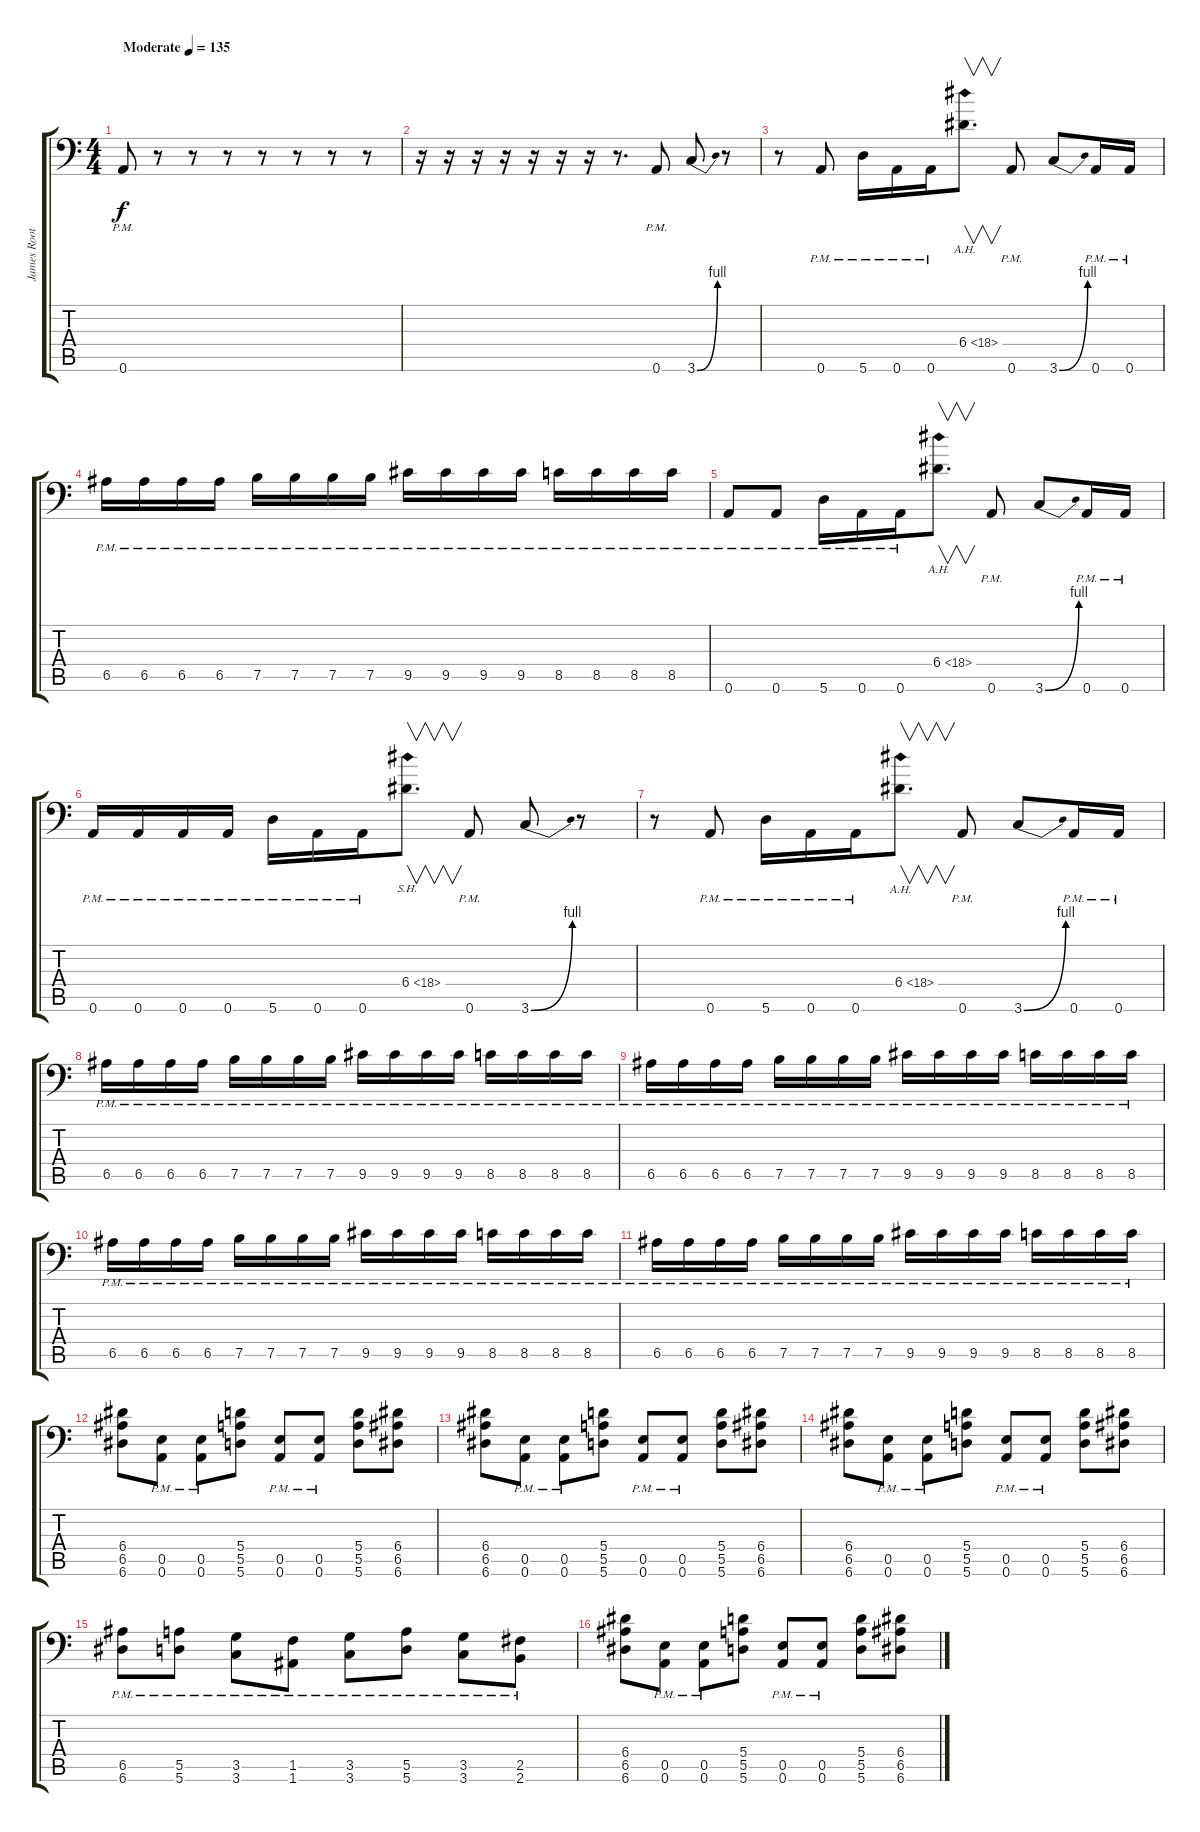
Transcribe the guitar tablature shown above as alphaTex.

\track ("James Root" "James Root") {instrument distortionguitar}
\staff {score tabs}
\tuning (B3 Gb3 D3 A2 E2 A1) {hide}
\ts (4 4)
\tempo (135 "Moderate")
\clef f4
\ks c
0.6{pm}.8{dy f instrument distortionguitar} r.8 r.8 r.8 r.8 r.8 r.8 r.8 |
r.16 r.16 r.16 r.16 r.16 r.16 r.16 r.8{d} 0.6{pm}.8 3.6{be (bend 0 0 60 4)}.8 r.8 |
r.8 0.6{pm}.8 5.6{pm}.16 0.6{pm}.16 0.6{pm}.16 6.4{ah 12}.8{v d} 0.6{pm}.8 3.6{be (bend 0 0 60 4)}.8 0.6{pm}.16 0.6{pm}.16 |
6.5{pm}.16 6.5{pm}.16 6.5{pm}.16 6.5{pm}.16 7.5{pm}.16 7.5{pm}.16 7.5{pm}.16 7.5{pm}.16 9.5{pm}.16 9.5{pm}.16 9.5{pm}.16 9.5{pm}.16 8.5{pm}.16 8.5{pm}.16 8.5{pm}.16 8.5{pm}.16 |
0.6{pm}.8 0.6{pm}.8 5.6{pm}.16 0.6{pm}.16 0.6{pm}.16 6.4{ah 12}.8{v d} 0.6{pm}.8 3.6{be (bend 0 0 60 4)}.8 0.6{pm}.16 0.6{pm}.16 |
0.6{pm}.16 0.6{pm}.16 0.6{pm}.16 0.6{pm}.16 5.6{pm}.16 0.6{pm}.16 0.6{pm}.16 6.4{sh 12}.8{v d} 0.6{pm}.8 3.6{be (bend 0 0 60 4)}.8 r.8 |
r.8 0.6{pm}.8 5.6{pm}.16 0.6{pm}.16 0.6{pm}.16 6.4{ah 12}.8{v d} 0.6{pm}.8 3.6{be (bend 0 0 60 4)}.8 0.6{pm}.16 0.6{pm}.16 |
6.5{pm}.16 6.5{pm}.16 6.5{pm}.16 6.5{pm}.16 7.5{pm}.16 7.5{pm}.16 7.5{pm}.16 7.5{pm}.16 9.5{pm}.16 9.5{pm}.16 9.5{pm}.16 9.5{pm}.16 8.5{pm}.16 8.5{pm}.16 8.5{pm}.16 8.5{pm}.16 |
6.5{pm}.16 6.5{pm}.16 6.5{pm}.16 6.5{pm}.16 7.5{pm}.16 7.5{pm}.16 7.5{pm}.16 7.5{pm}.16 9.5{pm}.16 9.5{pm}.16 9.5{pm}.16 9.5{pm}.16 8.5{pm}.16 8.5{pm}.16 8.5{pm}.16 8.5{pm}.16 |
6.5{pm}.16 6.5{pm}.16 6.5{pm}.16 6.5{pm}.16 7.5{pm}.16 7.5{pm}.16 7.5{pm}.16 7.5{pm}.16 9.5{pm}.16 9.5{pm}.16 9.5{pm}.16 9.5{pm}.16 8.5{pm}.16 8.5{pm}.16 8.5{pm}.16 8.5{pm}.16 |
6.5{pm}.16 6.5{pm}.16 6.5{pm}.16 6.5{pm}.16 7.5{pm}.16 7.5{pm}.16 7.5{pm}.16 7.5{pm}.16 9.5{pm}.16 9.5{pm}.16 9.5{pm}.16 9.5{pm}.16 8.5{pm}.16 8.5{pm}.16 8.5{pm}.16 8.5{pm}.16 |
(6.4 6.5 6.6).8 (0.5{pm} 0.6{pm}).8 (0.5{pm} 0.6{pm}).8 (5.4 5.5 5.6).8 (0.5{pm} 0.6{pm}).8 (0.5{pm} 0.6{pm}).8 (5.4 5.5 5.6).8 (6.4 6.5 6.6).8 |
(6.4 6.5 6.6).8 (0.5{pm} 0.6{pm}).8 (0.5{pm} 0.6{pm}).8 (5.4 5.5 5.6).8 (0.5{pm} 0.6{pm}).8 (0.5{pm} 0.6{pm}).8 (5.4 5.5 5.6).8 (6.4 6.5 6.6).8 |
(6.4 6.5 6.6).8 (0.5{pm} 0.6{pm}).8 (0.5{pm} 0.6{pm}).8 (5.4 5.5 5.6).8 (0.5{pm} 0.6{pm}).8 (0.5{pm} 0.6{pm}).8 (5.4 5.5 5.6).8 (6.4 6.5 6.6).8 |
(6.5{pm} 6.6{pm}).8 (5.5{pm} 5.6{pm}).8 (3.5{pm} 3.6{pm}).8 (1.5{pm} 1.6{pm}).8 (3.5{pm} 3.6{pm}).8 (5.5{pm} 5.6{pm}).8 (3.5{pm} 3.6{pm}).8 (2.5{pm} 2.6{pm}).8 |
(6.4 6.5 6.6).8 (0.5{pm} 0.6{pm}).8 (0.5{pm} 0.6{pm}).8 (5.4 5.5 5.6).8 (0.5{pm} 0.6{pm}).8 (0.5{pm} 0.6{pm}).8 (5.4 5.5 5.6).8 (6.4 6.5 6.6).8
